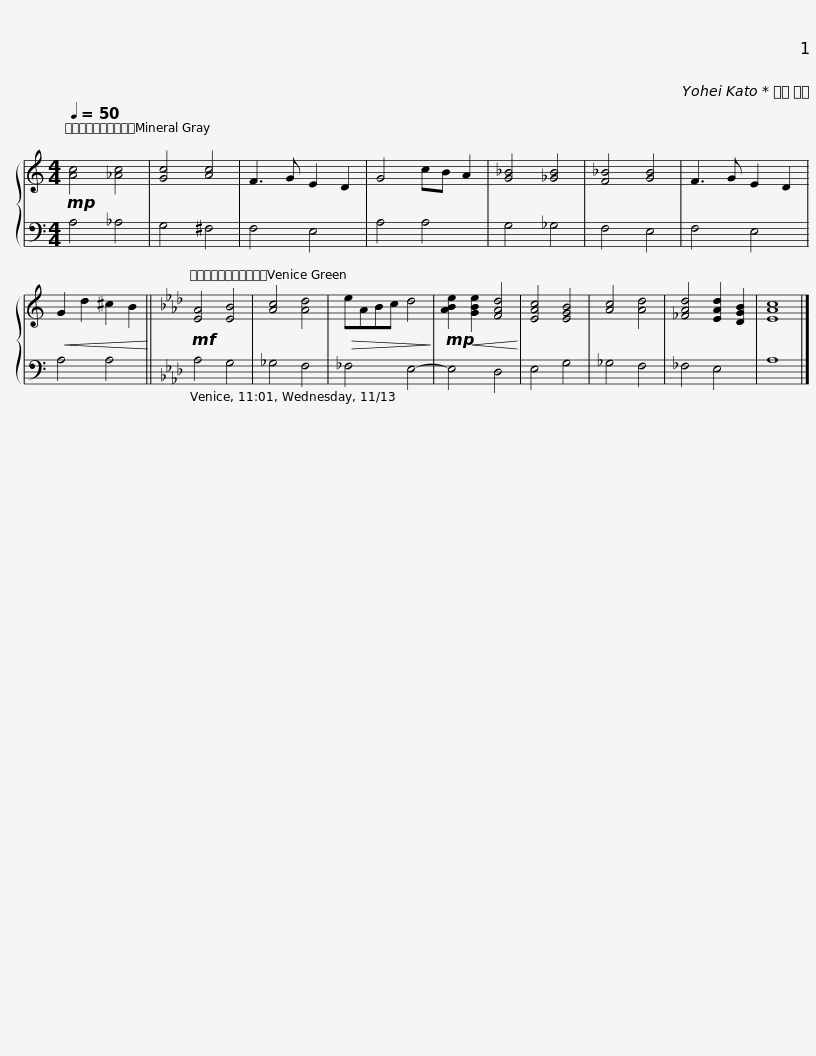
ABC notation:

X:1
%%score { 1 | 2 }
L:1/8
Q:1/4=50
M:4/4
I:linebreak $
K:C
V:1 treble
V:2 bass
V:1
!mp! [Ac]4 [_Ac]4 | [Gc]4 [Ac]4 | F3 G E2 D2 | G4 cB A2 | [G_B]4 [_GB]4 | %5
 [F_B]4 [GB]4 | F3 G E2 D2 |!<(! G2 d2 ^c2 B2!<)! ||$[K:Ab]!mf! [EA]4 [EB]4 | [Ac]4 [Ad]4 | %10
!>(! eABc d4!>)! |!mp!!<(! [ABe]2 [GBe]2 [FAd]4!<)! | [EAc]4 [EGB]4 | [Ac]4 [Ad]4 | [_FAd]4 [EAd]2 [DGB]2 | %15
 [EAc]8 |] %16
V:2
 A,4 _A,4 | G,4 ^F,4 | F,4 E,4 | A,4 A,4 | G,4 _G,4 | %5
 F,4 E,4 | F,4 E,4 | A,4 A,4 ||$[K:Ab] A,4 G,4 | _G,4 F,4 | %10
 _F,4 E,4- | E,4 D,4 | E,4 G,4 | _G,4 F,4 | _F,4 E,4 | %15
 A,8 |] %16
